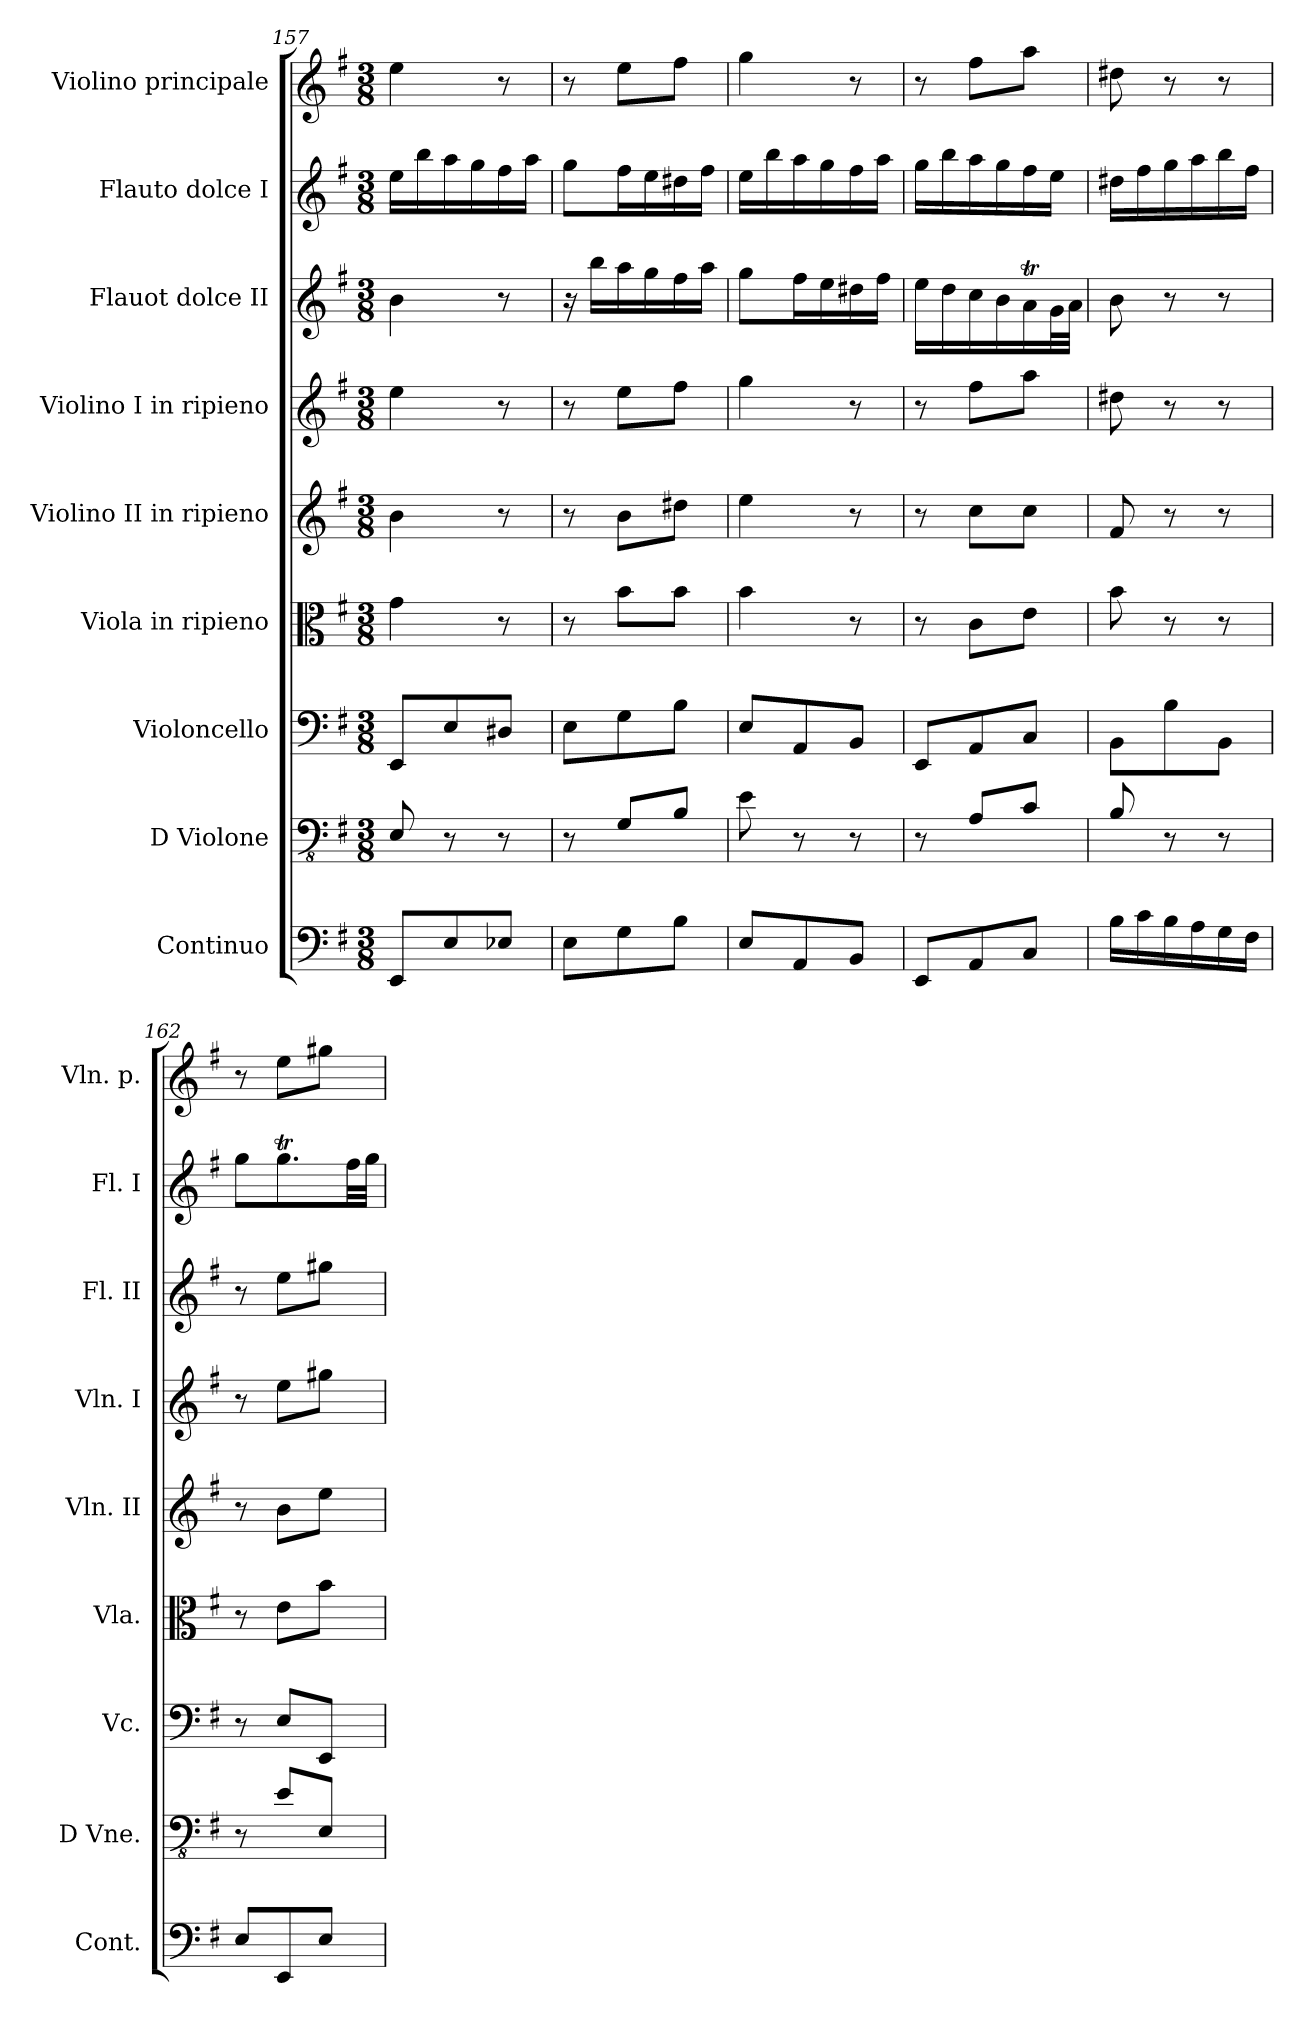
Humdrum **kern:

**kern	**kern	**kern	**kern	**kern	**kern	**kern	**kern	**kern
*part9	*part8	*part7	*part6	*part5	*part4	*part3	*part2	*part1
*staff9	*staff8	*staff7	*staff6	*staff5	*staff4	*staff3	*staff2	*staff1
*I"Continuo	*I"D Violone	*I"Violoncello	*I"Viola in ripieno	*I"Violino II in ripieno	*I"Violino I in ripieno	*I"Flauot dolce II	*I"Flauto dolce I	*I"Violino principale
*I'Cont.	*I'D Vne.	*I'Vc.	*I'Vla.	*I'Vln. II	*I'Vln. I	*I'Fl. II	*I'Fl. I	*I'Vln. p.
*clefF4	*clefFv4	*clefF4	*clefC3	*clefG2	*clefG2	*clefG2	*clefG2	*clefG2
*	*ITrd7c12	*	*	*	*	*	*	*
*k[f#]	*k[f#]	*k[f#]	*k[f#]	*k[f#]	*k[f#]	*k[f#]	*k[f#]	*k[f#]
*M3/8	*M3/8	*M3/8	*M3/8	*M3/8	*M3/8	*M3/8	*M3/8	*M3/8
=157	=157	=157	=157	=157	=157	=157	=157	=157
8EE/L	8EEE/	8EE/L	4g\	4b\	4ee\	4b\	16ee\LL	4ee\
.	.	.	.	.	.	.	16bb\	.
8E/	8r	8E/	.	.	.	.	16aa\	.
.	.	.	.	.	.	.	16gg\	.
8E-X/J	8r	8D#X/J	8r	8r	8r	8r	16ff#\	8r
.	.	.	.	.	.	.	16aa\JJ	.
=158	=158	=158	=158	=158	=158	=158	=158	=158
8E\L	8r	8E\L	8r	8r	8r	16r	8gg\L	8r
.	.	.	.	.	.	16bb\LL	.	.
8G\	8GGG/L	8G\	8b\L	8b\L	8ee\L	16aa\	16ff#\L	8ee\L
.	.	.	.	.	.	16gg\	16ee\	.
8B\J	8BBB/J	8B\J	8b\J	8dd#X\J	8ff#\J	16ff#\	16dd#X\	8ff#\J
.	.	.	.	.	.	16aa\JJ	16ff#\JJ	.
=159	=159	=159	=159	=159	=159	=159	=159	=159
8E/L	8EE\	8E/L	4b\	4ee\	4gg\	8gg\L	16ee\LL	4gg\
.	.	.	.	.	.	.	16bb\	.
8AA/	8r	8AA/	.	.	.	16ff#\L	16aa\	.
.	.	.	.	.	.	16ee\	16gg\	.
8BB/J	8r	8BB/J	8r	8r	8r	16dd#X\	16ff#\	8r
.	.	.	.	.	.	16ff#\JJ	16aa\JJ	.
!!LO:PB:g=z
=160	=160	=160	=160	=160	=160	=160	=160	=160
8EE/L	8r	8EE/L	8r	8r	8r	16ee\LL	16gg\LL	8r
.	.	.	.	.	.	16dd\	16bb\	.
8AA/	8AAA/L	8AA/	8c\L	8cc\L	8ff#\L	16cc\	16aa\	8ff#\L
.	.	.	.	.	.	16b\	16gg\	.
8C/J	8CC/J	8C/J	8e\J	8cc\J	8aa\J	16aT\	16ff#\	8aa\J
.	.	.	.	.	.	32g\L	16ee\JJ	.
.	.	.	.	.	.	32a\JJJ	.	.
=161	=161	=161	=161	=161	=161	=161	=161	=161
16B\LL	8BBB/	8BB\L	8b\	8f#/	8dd#X\	8b\	16dd#X\LL	8dd#X\
16c\	.	.	.	.	.	.	16ff#\	.
16B\	8r	8B\	8r	8r	8r	8r	16gg\	8r
16A\	.	.	.	.	.	.	16aa\	.
16G\	8r	8BB\J	8r	8r	8r	8r	16bb\	8r
16F#\JJ	.	.	.	.	.	.	16ff#\JJ	.
=162	=162	=162	=162	=162	=162	=162	=162	=162
8E/L	8r	8r	8r	8r	8r	8r	8gg\L	8r
8EE/	8EE/L	8E/L	8e\L	8b\L	8ee\L	8ee\L	8.ggT\	8ee\L
8E/J	8EEE/J	8EE/J	8b\J	8ee\J	8gg#X\J	8gg#X\J	.	8gg#X\J
.	.	.	.	.	.	.	32ff#\LL	.
.	.	.	.	.	.	.	32gg\JJJ	.
=	=	=	=	=	=	=	=	=
*-	*-	*-	*-	*-	*-	*-	*-	*-
